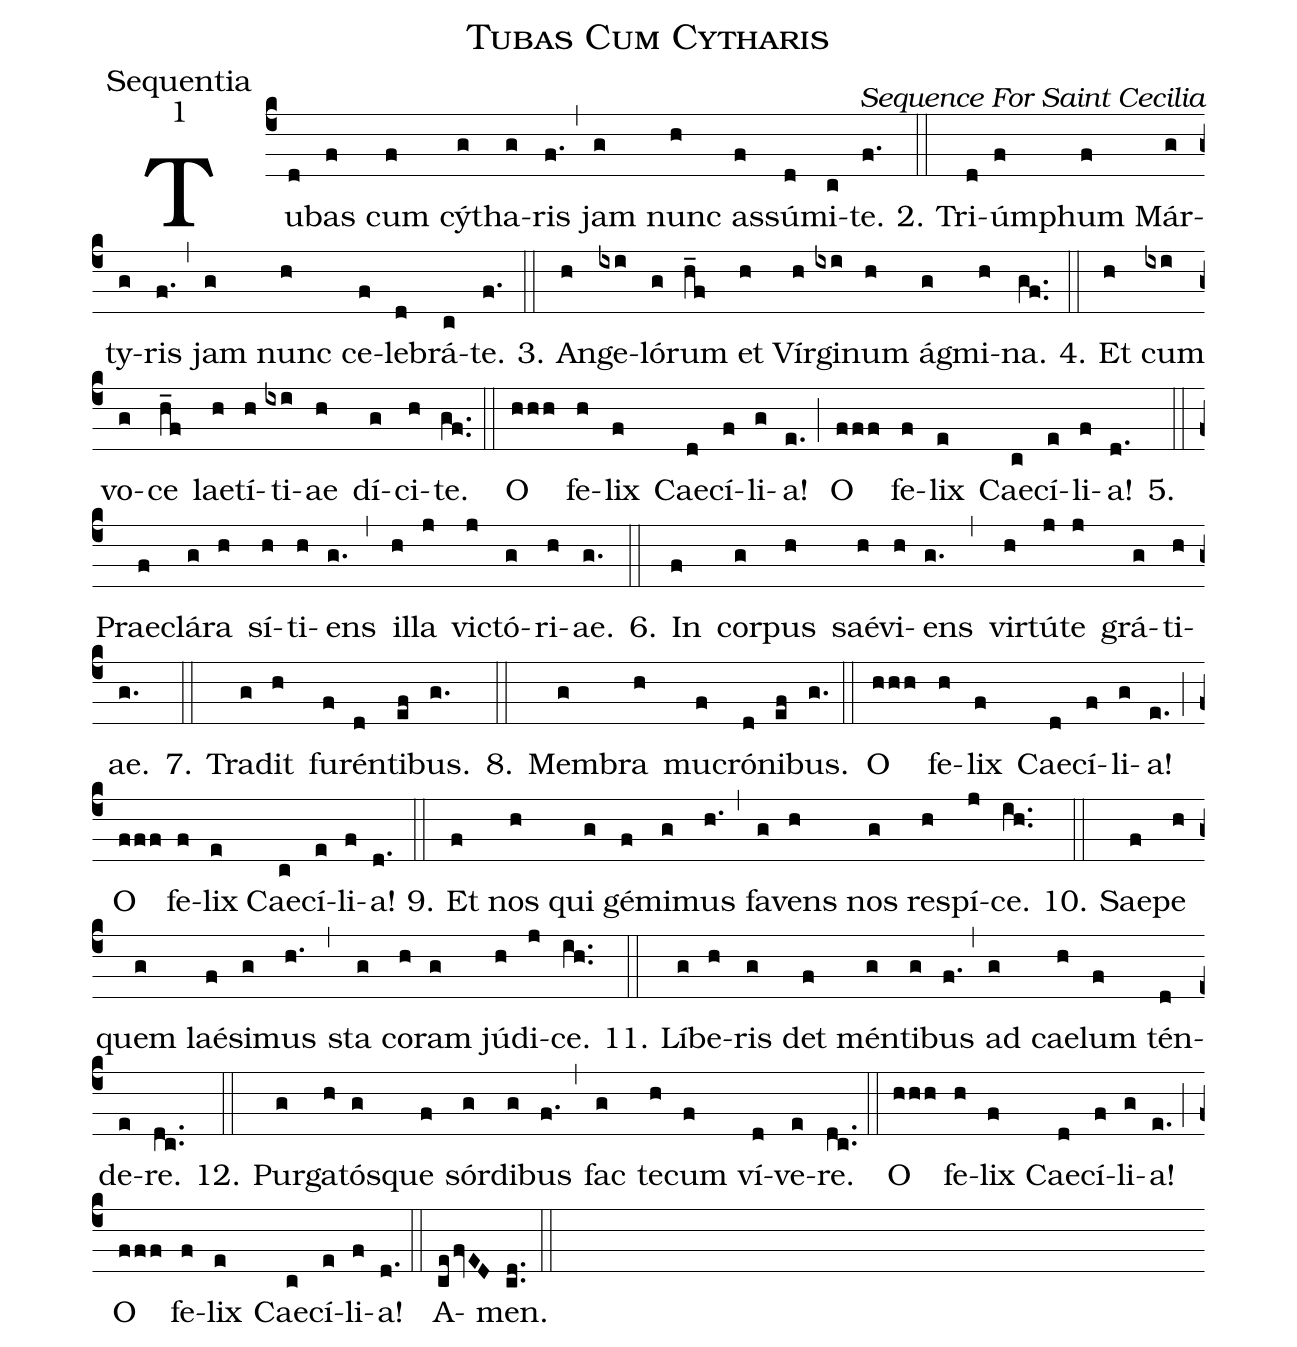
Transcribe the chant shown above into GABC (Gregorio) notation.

name:Tubas Cum Cytharis;
office-part:Sequentia;
mode:1;
commentary:Sequence For Saint Cecilia;
%%
(c4)Tu(d)bas(f) cum(f) cý(g)tha(g)ris(f.) (,) jam(g) nunc(h) as(f)sú(d)mi(c)te.(f.)  2.(::) Tri(d)úm(f)phum(f) Már(g)ty(g)ris(f.) (,) jam(g) nunc(h) ce(f)le(d)brá(c)te.(f.)  3.(::) An(h)ge(ixi)ló(g)rum(h_f) et(h) Vír(h)gi(ixi)num(h) ág(g)mi(h)na.(gf..)  4.(::) Et(h) cum(ixi) vo(g)ce(h_f) lae(h)tí(h)ti(ixi)ae(h) dí(g)ci(h)te.(gf..) (::) O(hhh) fe(h)lix(f) Cae(d)cí(f)li(g)a!(e.) (;) O(fff) fe(f)lix(e) Cae(c)cí(e)li(f)a!(d.)  5.(::) Prae(f)clá(g)ra(h) sí(h)ti(h)ens(g.) (,) il(h)la(j) vi(j)ctó(g)ri(h)ae.(g.)  6.(::) In(f) cor(g)pus(h) saé(h)vi(h)ens(g.) (,) vir(h)tú(j)te(j) grá(g)ti(h)ae.(g.)  7.(::) Tra(g)dit(h) fu(f)rén(d)ti(ef)bus.(g.)  8.(::) Mem(g)bra(h) mu(f)cró(d)ni(ef)bus.(g.) (::) O(hhh) fe(h)lix(f) Cae(d)cí(f)li(g)a!(e.) (;) O(fff) fe(f)lix(e) Cae(c)cí(e)li(f)a!(d.)  9.(::) Et(f) nos(h) qui(g) gé(f)mi(g)mus(h.) (,) fa(g)vens(h) nos(g) re(h)spí(j)ce.(ih..)  10.(::) Sae(f)pe(h) quem(g) laé(f)si(g)mus(h.) (,) sta(g) co(h)ram(g) jú(h)di(j)ce.(ih..)  11.(::) Lí(g)be(h)ris(g) det(f) mén(g)ti(g)bus(f.) (,) ad(g) cae(h)lum(f) tén(d)de(e)re.(dc..)  12.(::) Pur(g)ga(h)tós(g)que(f) sór(g)di(g)bus(f.) (,) fac(g) te(h)cum(f) ví(d)ve(e)re.(dc..) (::) O(hhh) fe(h)lix(f) Cae(d)cí(f)li(g)a!(e.) (;) O(fff) fe(f)lix(e) Cae(c)cí(e)li(f)a!(d.) (::) A(ce/fvED)men.(cd..) (::)
